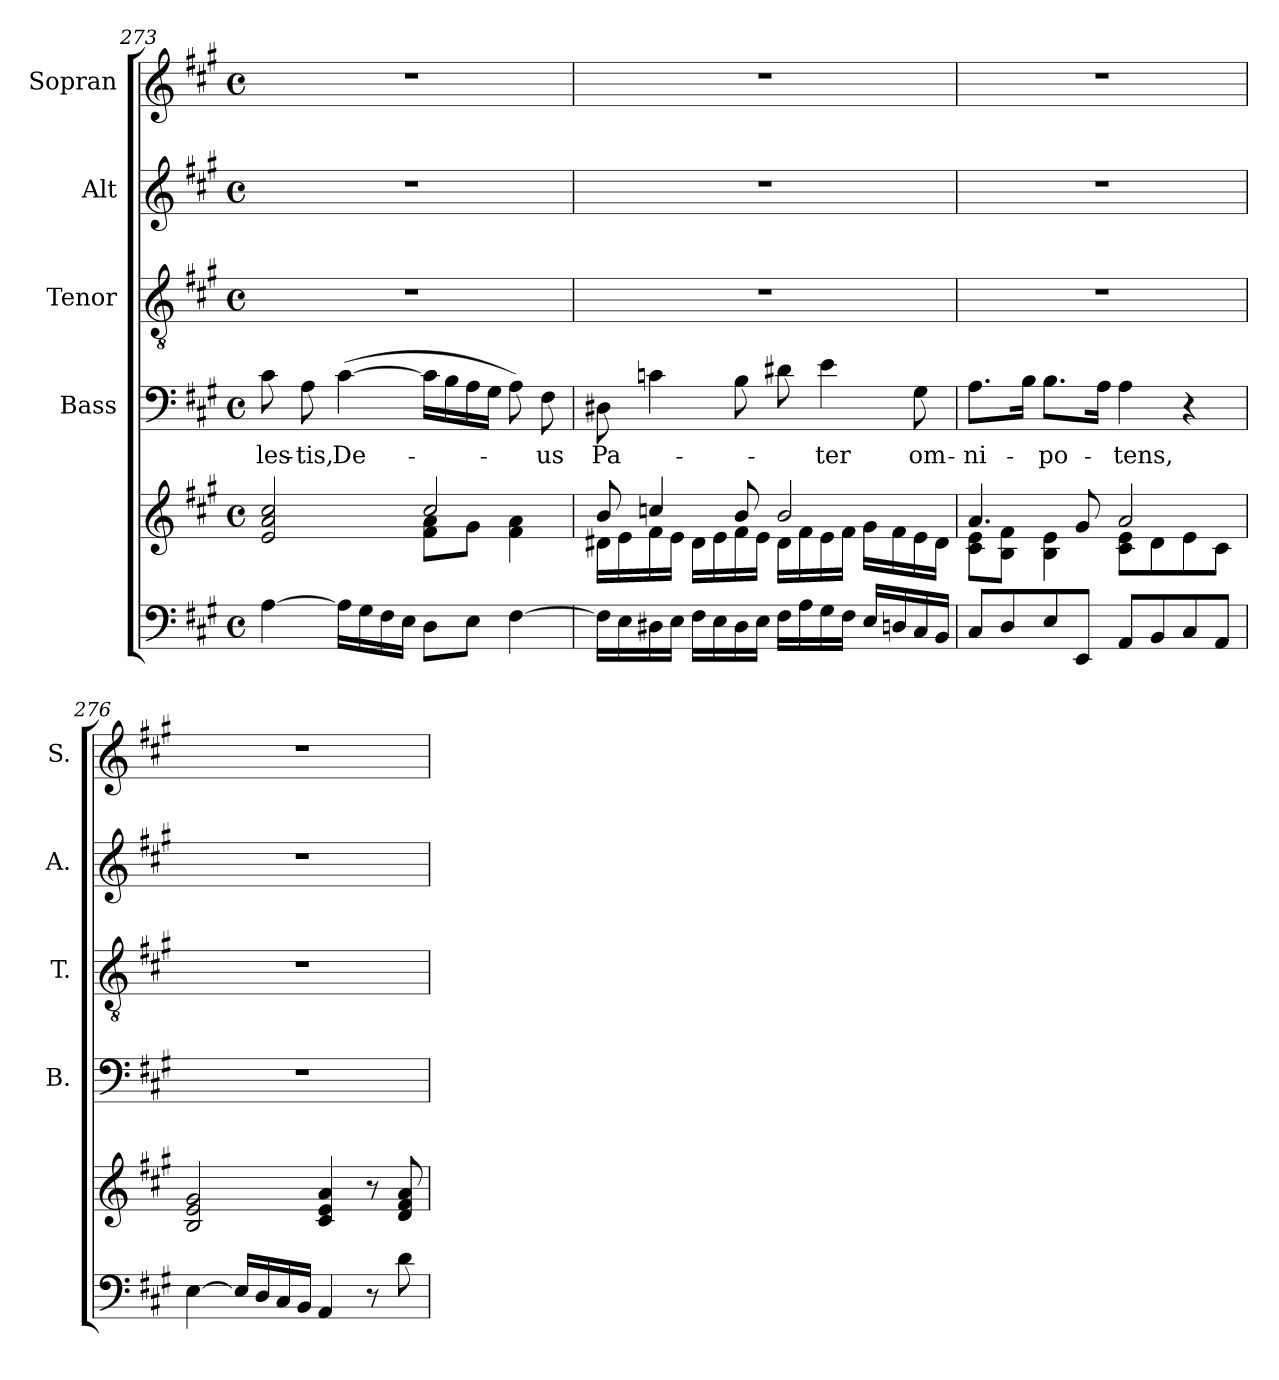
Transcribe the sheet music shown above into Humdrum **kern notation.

**kern	**kern	**kern	**text	**kern	**kern	**kern
*part5	*part5	*part4	*part4	*part3	*part2	*part1
*staff6	*staff5	*staff4	*staff4	*staff3	*staff2	*staff1
*	*	*I"Bass	*	*I"Tenor	*I"Alt	*I"Sopran
*	*	*I'B.	*	*I'T.	*I'A.	*I'S.
*clefF4	*clefG2	*clefF4	*	*clefGv2	*clefG2	*clefG2
*k[f#c#g#]	*k[f#c#g#]	*k[f#c#g#]	*	*k[f#c#g#]	*k[f#c#g#]	*k[f#c#g#]
*A:	*A:	*A:	*	*A:	*A:	*A:
*M4/4	*M4/4	*M4/4	*	*M4/4	*M4/4	*M4/4
*met(c)	*met(c)	*met(c)	*	*met(c)	*met(c)	*met(c)
=273	=273	=273	=273	=273	=273	=273
*	*^	*	*	*	*	*
!	!	!	!	!LO:LY:b	!	!	!
[4A\	2e/ 2a/ 2cc#/	2ryy	8c#\	-les-	1r	1r	1r
!	!	!	!	!LO:LY:b	!	!	!
.	.	.	8A\	-tis,	.	.	.
!	!	!	!	!LO:LY:b	!	!	!
16A\LL]	.	.	(>[4c#\	De-	.	.	.
16G#\	.	.	.	.	.	.	.
16F#\	.	.	.	.	.	.	.
16E\JJ	.	.	.	.	.	.	.
8D\L	2cc#/	8f#\ 8a\L	16c#\LL]	.	.	.	.
.	.	.	16B\	.	.	.	.
8E\J	.	8g#\J	16A\	.	.	.	.
.	.	.	16G#\JJ	.	.	.	.
[4F#\	.	4f#\ 4a\	8A\)	.	.	.	.
!	!	!	!	!LO:LY:b	!	!	!
.	.	.	8F#\	-us	.	.	.
!!LO:PB:g=z
=274	=274	=274	=274	=274	=274	=274	=274
!	!	!	!	!LO:LY:b	!	!	!
16F#\LL]	8b/	16d#X\LL	8D#X\	Pa-	1r	1r	1r
16E\	.	16e\	.	.	.	.	.
16D#X\	4ccn/	16f#\	4cn\	.	.	.	.
16E\JJ	.	16e\JJ	.	.	.	.	.
16F#\LL	.	16d#\LL	.	.	.	.	.
16E\	.	16e\	.	.	.	.	.
16D#\	8b/	16f#\	8B\	.	.	.	.
16E\JJ	.	16e\JJ	.	.	.	.	.
16F#\LL	2b/	16d#\LL	8d#X\	.	.	.	.
16A\	.	16f#\	.	.	.	.	.
!	!	!	!	!LO:LY:b	!	!	!
16G#\	.	16e\	4e\	-ter	.	.	.
16F#\JJ	.	16f#\JJ	.	.	.	.	.
16E/LL	.	16g#\LL	.	.	.	.	.
16Dn/	.	16f#\	.	.	.	.	.
!	!	!	!	!LO:LY:b	!	!	!
16C#/	.	16e\	8G#\	om-	.	.	.
16BB/JJ	.	16d#\JJ	.	.	.	.	.
=275	=275	=275	=275	=275	=275	=275	=275
!	!	!	!	!LO:LY:b	!	!	!
8C#/L	4.a/	8c#\ 8e\L	8.A\L	-ni-	1r	1r	1r
8D/	.	8B\ 8f#\J	.	.	.	.	.
.	.	.	16B\Jk	.	.	.	.
!	!	!	!	!LO:LY:b	!	!	!
8E/	.	4B\ 4e\	8.B\L	-po-	.	.	.
8EE/J	8g#/	.	.	.	.	.	.
.	.	.	16A\Jk	.	.	.	.
!	!	!	!	!LO:LY:b	!	!	!
8AA/L	2a/	8c#\ 8e\L	4A\	-tens,	.	.	.
8BB/	.	8d\	.	.	.	.	.
8C#/	.	8e\	4r	.	.	.	.
8AA/J	.	8c#\J	.	.	.	.	.
*	*v	*v	*	*	*	*	*
=276	=276	=276	=276	=276	=276	=276
[4E\	2B/ 2e/ 2g#/	1r	.	1r	1r	1r
16E/LL]	.	.	.	.	.	.
16D/	.	.	.	.	.	.
16C#/	.	.	.	.	.	.
16BB/JJ	.	.	.	.	.	.
4AA/	4c#/ 4e/ 4a/	.	.	.	.	.
8r	8r	.	.	.	.	.
8d\	8d/ 8f#/ 8a/	.	.	.	.	.
=	=	=	=	=	=	=
*-	*-	*-	*-	*-	*-	*-
